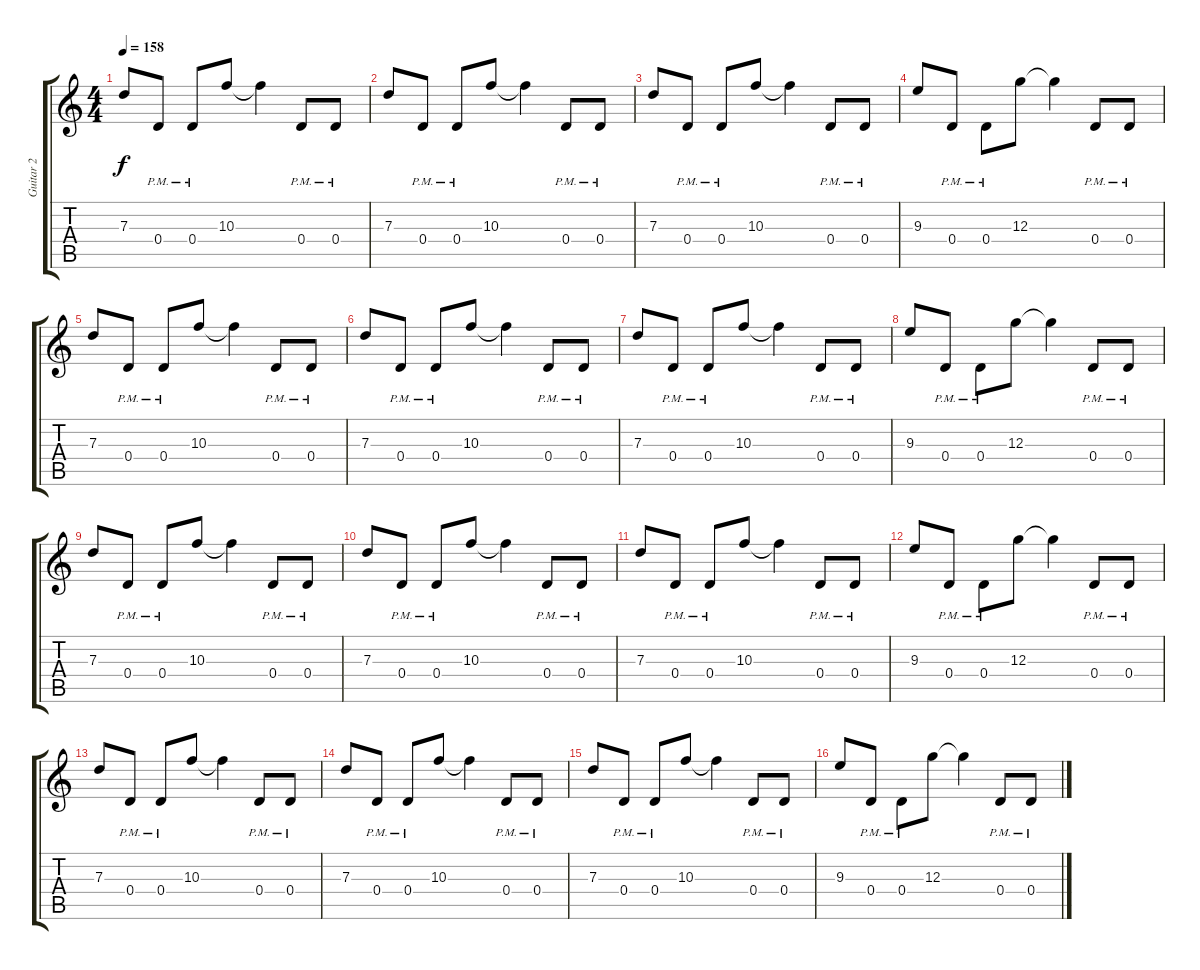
\track ("Guitar 2" "Guitar 2") {instrument distortionguitar}
\staff {score tabs}
\tuning (E4 B3 G3 D3 A2 E2) {hide}
\ts (4 4)
\tempo 158
\clef g2
\ks c
7.3.8{dy f} 0.4{pm}.8 0.4{pm}.8 10.3.8 10.3{t}.4 0.4{pm}.8 0.4{pm}.8 |
7.3.8 0.4{pm}.8 0.4{pm}.8 10.3.8 10.3{t}.4 0.4{pm}.8 0.4{pm}.8 |
7.3.8 0.4{pm}.8 0.4{pm}.8 10.3.8 10.3{t}.4 0.4{pm}.8 0.4{pm}.8 |
9.3.8 0.4{pm}.8 0.4{pm}.8 12.3.8 12.3{t}.4 0.4{pm}.8 0.4{pm}.8 |
7.3.8 0.4{pm}.8 0.4{pm}.8 10.3.8 10.3{t}.4 0.4{pm}.8 0.4{pm}.8 |
7.3.8 0.4{pm}.8 0.4{pm}.8 10.3.8 10.3{t}.4 0.4{pm}.8 0.4{pm}.8 |
7.3.8 0.4{pm}.8 0.4{pm}.8 10.3.8 10.3{t}.4 0.4{pm}.8 0.4{pm}.8 |
9.3.8 0.4{pm}.8 0.4{pm}.8 12.3.8 12.3{t}.4 0.4{pm}.8 0.4{pm}.8 |
7.3.8 0.4{pm}.8 0.4{pm}.8 10.3.8 10.3{t}.4 0.4{pm}.8 0.4{pm}.8 |
7.3.8 0.4{pm}.8 0.4{pm}.8 10.3.8 10.3{t}.4 0.4{pm}.8 0.4{pm}.8 |
7.3.8 0.4{pm}.8 0.4{pm}.8 10.3.8 10.3{t}.4 0.4{pm}.8 0.4{pm}.8 |
9.3.8 0.4{pm}.8 0.4{pm}.8 12.3.8 12.3{t}.4 0.4{pm}.8 0.4{pm}.8 |
7.3.8 0.4{pm}.8 0.4{pm}.8 10.3.8 10.3{t}.4 0.4{pm}.8 0.4{pm}.8 |
7.3.8 0.4{pm}.8 0.4{pm}.8 10.3.8 10.3{t}.4 0.4{pm}.8 0.4{pm}.8 |
7.3.8 0.4{pm}.8 0.4{pm}.8 10.3.8 10.3{t}.4 0.4{pm}.8 0.4{pm}.8 |
9.3.8 0.4{pm}.8 0.4{pm}.8 12.3.8 12.3{t}.4 0.4{pm}.8 0.4{pm}.8
